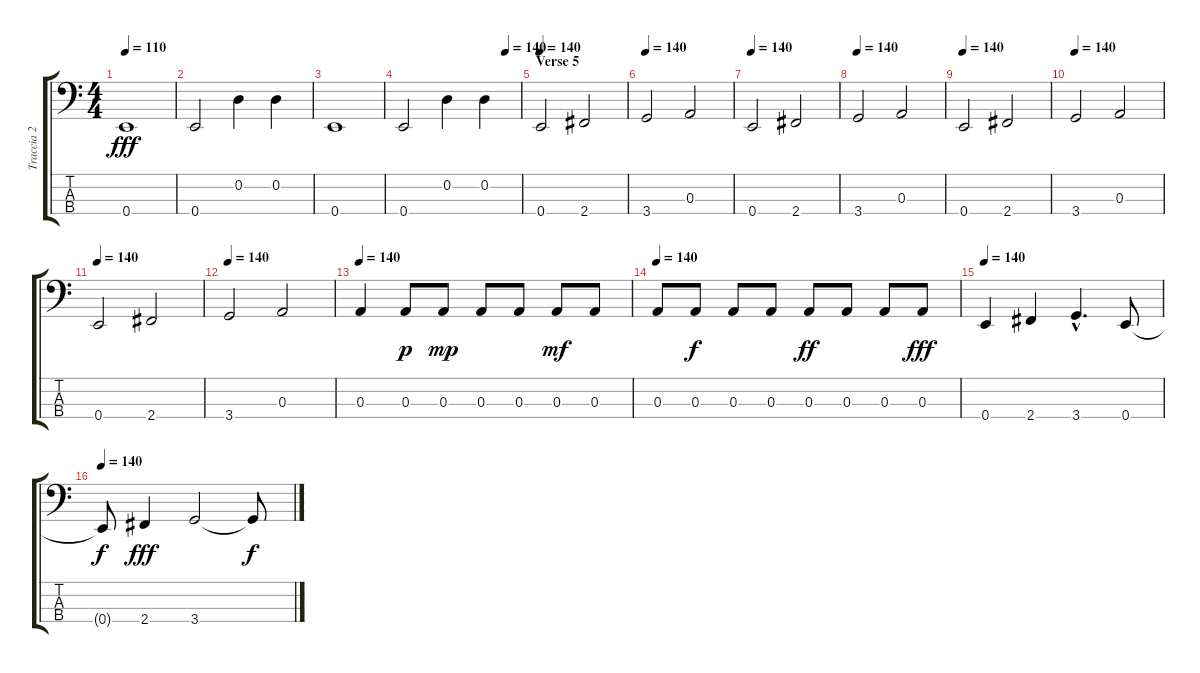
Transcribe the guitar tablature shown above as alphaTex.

\track ("Traccia 2" "Traccia 2") {instrument electricbasspick}
\staff {score tabs}
\tuning (G2 D2 A1 E1) {hide}
\ts (4 4)
\tempo 110
\clef f4
\ks c
0.4.1{dy fff} |
0.4.2 0.2.4 0.2.4 |
0.4.1 |
\tempo (140 0.875)
0.4.2 0.2.4 0.2.4 |
\section ("" "Verse 5")
\tempo 140
0.4.2 2.4.2 |
\tempo 140
3.4.2 0.3.2 |
\tempo 140
0.4.2 2.4.2 |
\tempo 140
3.4.2 0.3.2 |
\tempo 140
0.4.2 2.4.2 |
\tempo 140
3.4.2 0.3.2 |
\tempo 140
0.4.2 2.4.2 |
\tempo 140
3.4.2 0.3.2 |
\tempo 140
0.3.4 0.3.8{dy p} 0.3.8{dy mp} 0.3.8 0.3.8 0.3.8{dy mf} 0.3.8 |
\tempo 140
0.3.8 0.3.8{dy f} 0.3.8 0.3.8 0.3.8{dy ff} 0.3.8 0.3.8 0.3.8{dy fff} |
\tempo 140
0.4.4 2.4.4 3.4{hac}.4{d} 0.4.8 |
\tempo 140
0.4{t}.8{dy f} 2.4.4{dy fff} 3.4.2 3.4{t}.8{dy f}
